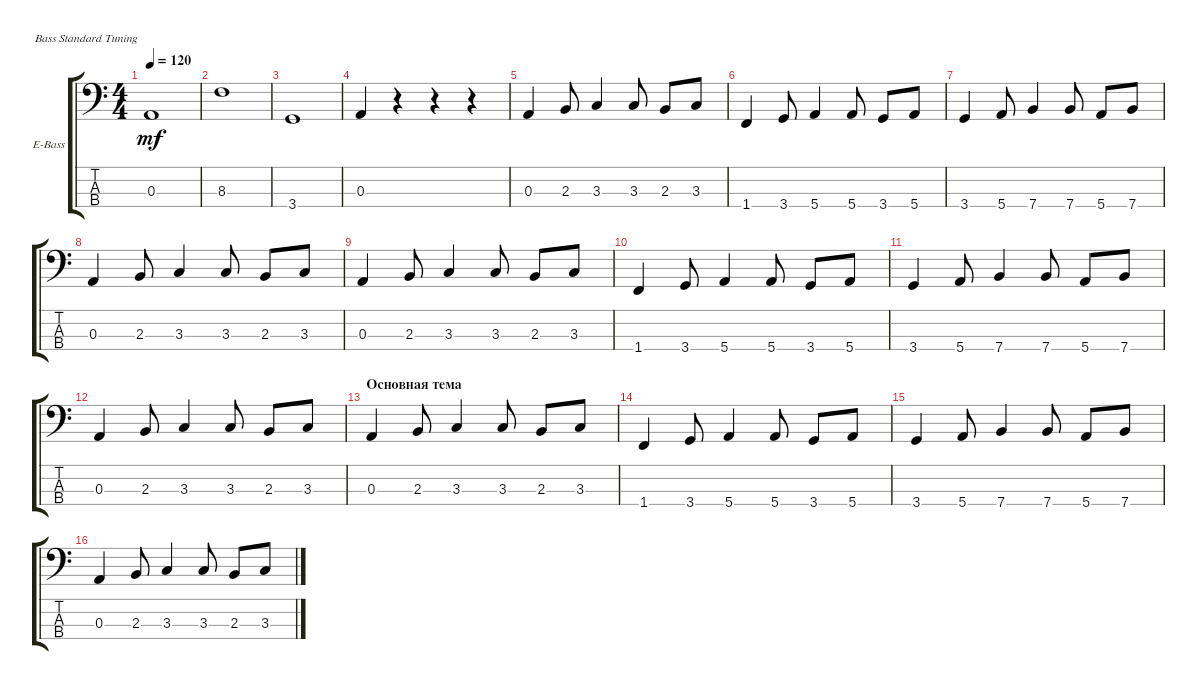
\bracketExtendMode groupsimilarinstruments
\firstSystemTrackNameOrientation horizontal
\otherSystemsTrackNameOrientation horizontal
\track ("Electric Bass" "E-Bass") {instrument electricbassfinger}
\staff {score tabs}
\tuning (G2 D2 A1 E1)
\ts (4 4)
\tempo 120
\clef f4
\ks c
0.3.1{dy mf instrument electricbassfinger} |
8.3.1 |
3.4.1 |
0.3.4 r.4 r.4 r.4 |
0.3.4 2.3.8 3.3.4 3.3.8 2.3.8 3.3.8 |
1.4.4 3.4.8 5.4.4 5.4.8 3.4.8 5.4.8 |
3.4.4 5.4.8 7.4.4 7.4.8 5.4.8 7.4.8 |
0.3.4 2.3.8 3.3.4 3.3.8 2.3.8 3.3.8 |
0.3.4 2.3.8 3.3.4 3.3.8 2.3.8 3.3.8 |
1.4.4 3.4.8 5.4.4 5.4.8 3.4.8 5.4.8 |
3.4.4 5.4.8 7.4.4 7.4.8 5.4.8 7.4.8 |
0.3.4 2.3.8 3.3.4 3.3.8 2.3.8 3.3.8 |
\section ("" "Основная тема")
0.3.4 2.3.8 3.3.4 3.3.8 2.3.8 3.3.8 |
1.4.4 3.4.8 5.4.4 5.4.8 3.4.8 5.4.8 |
3.4.4 5.4.8 7.4.4 7.4.8 5.4.8 7.4.8 |
0.3.4 2.3.8 3.3.4 3.3.8 2.3.8 3.3.8
